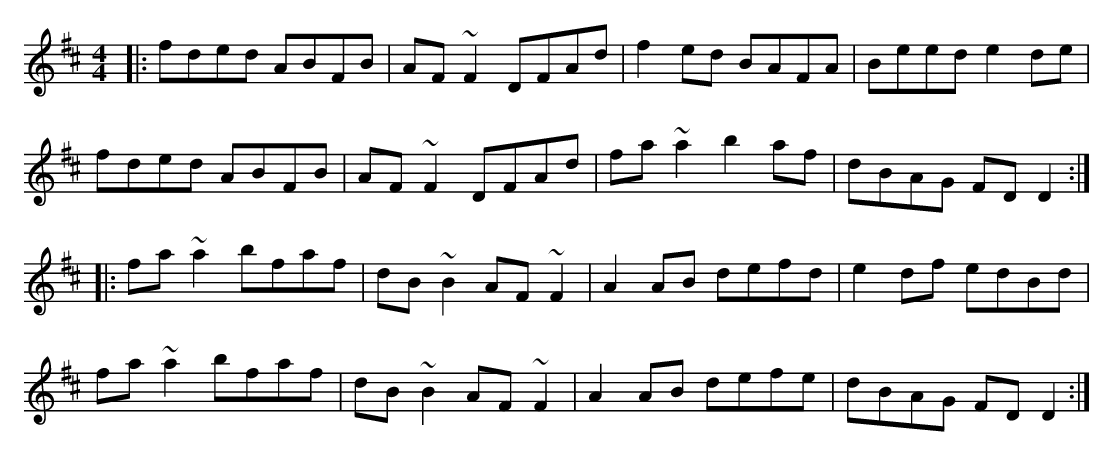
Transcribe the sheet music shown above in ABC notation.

X:1
M:4/4
K:D
|:fded ABFB|AF~F2 DFAd|f2ed BAFA|Beed e2de|
fded ABFB|AF~F2 DFAd|fa~a2 b2af|dBAG FDD2:|
|:fa~a2 bfaf|dB~B2 AF~F2|A2AB defd|e2df edBd|
fa~a2 bfaf|dB~B2 AF~F2|A2AB defe|dBAG FDD2:|
